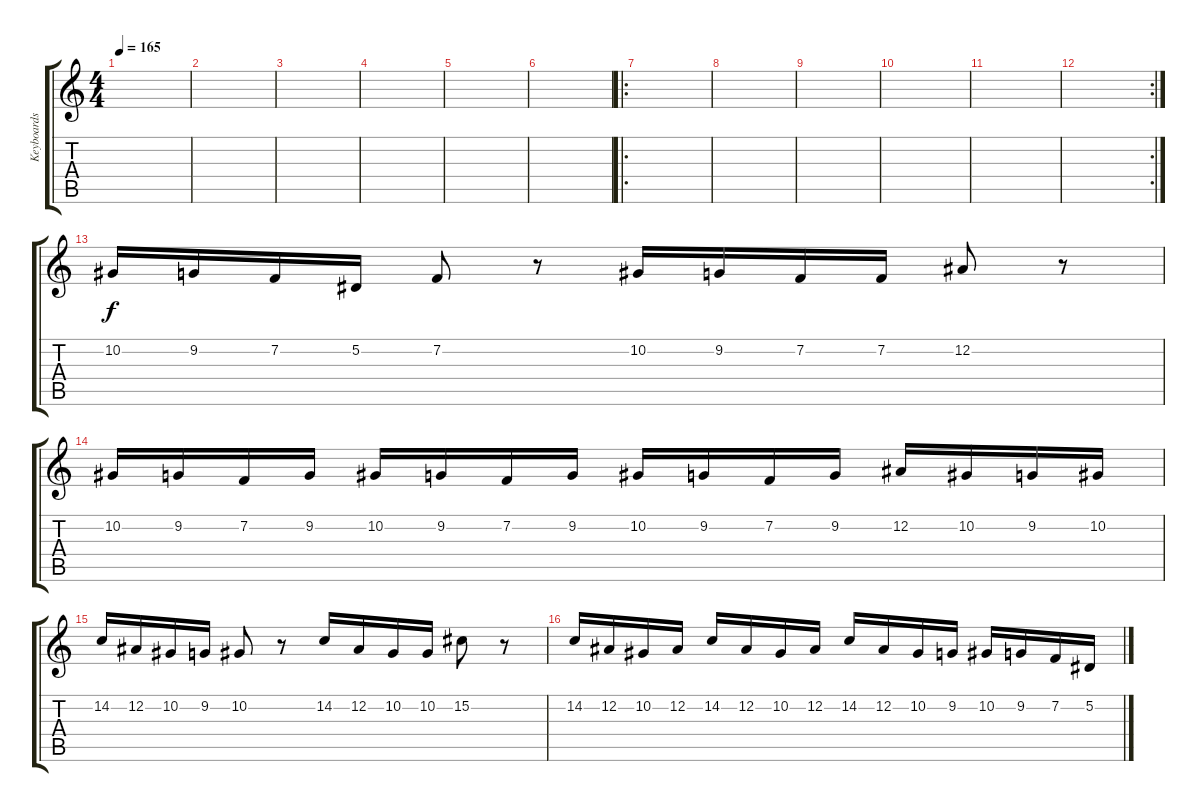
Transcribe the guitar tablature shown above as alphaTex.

\track ("Keyboards" "Keyboards") {instrument stringensemble1}
\staff {score tabs}
\tuning (Eb4 Bb3 Gb3 Db3 Ab2 Eb2) {hide}
\ts (4 4)
\tempo 165
\clef g2
\ks c
|
|
|
|
|
|
\ro
|
|
|
|
|
\rc 2
|
10.2.16 9.2.16 7.2.16 5.2.16 7.2.8 r.8 10.2.16 9.2.16 7.2.16 7.2.16 12.2.8 r.8 |
10.2.16 9.2.16 7.2.16 9.2.16 10.2.16 9.2.16 7.2.16 9.2.16 10.2.16 9.2.16 7.2.16 9.2.16 12.2.16 10.2.16 9.2.16 10.2.16 |
14.2.16 12.2.16 10.2.16 9.2.16 10.2.8 r.8 14.2.16 12.2.16 10.2.16 10.2.16 15.2.8 r.8 |
14.2.16 12.2.16 10.2.16 12.2.16 14.2.16 12.2.16 10.2.16 12.2.16 14.2.16 12.2.16 10.2.16 9.2.16 10.2.16 9.2.16 7.2.16 5.2.16
